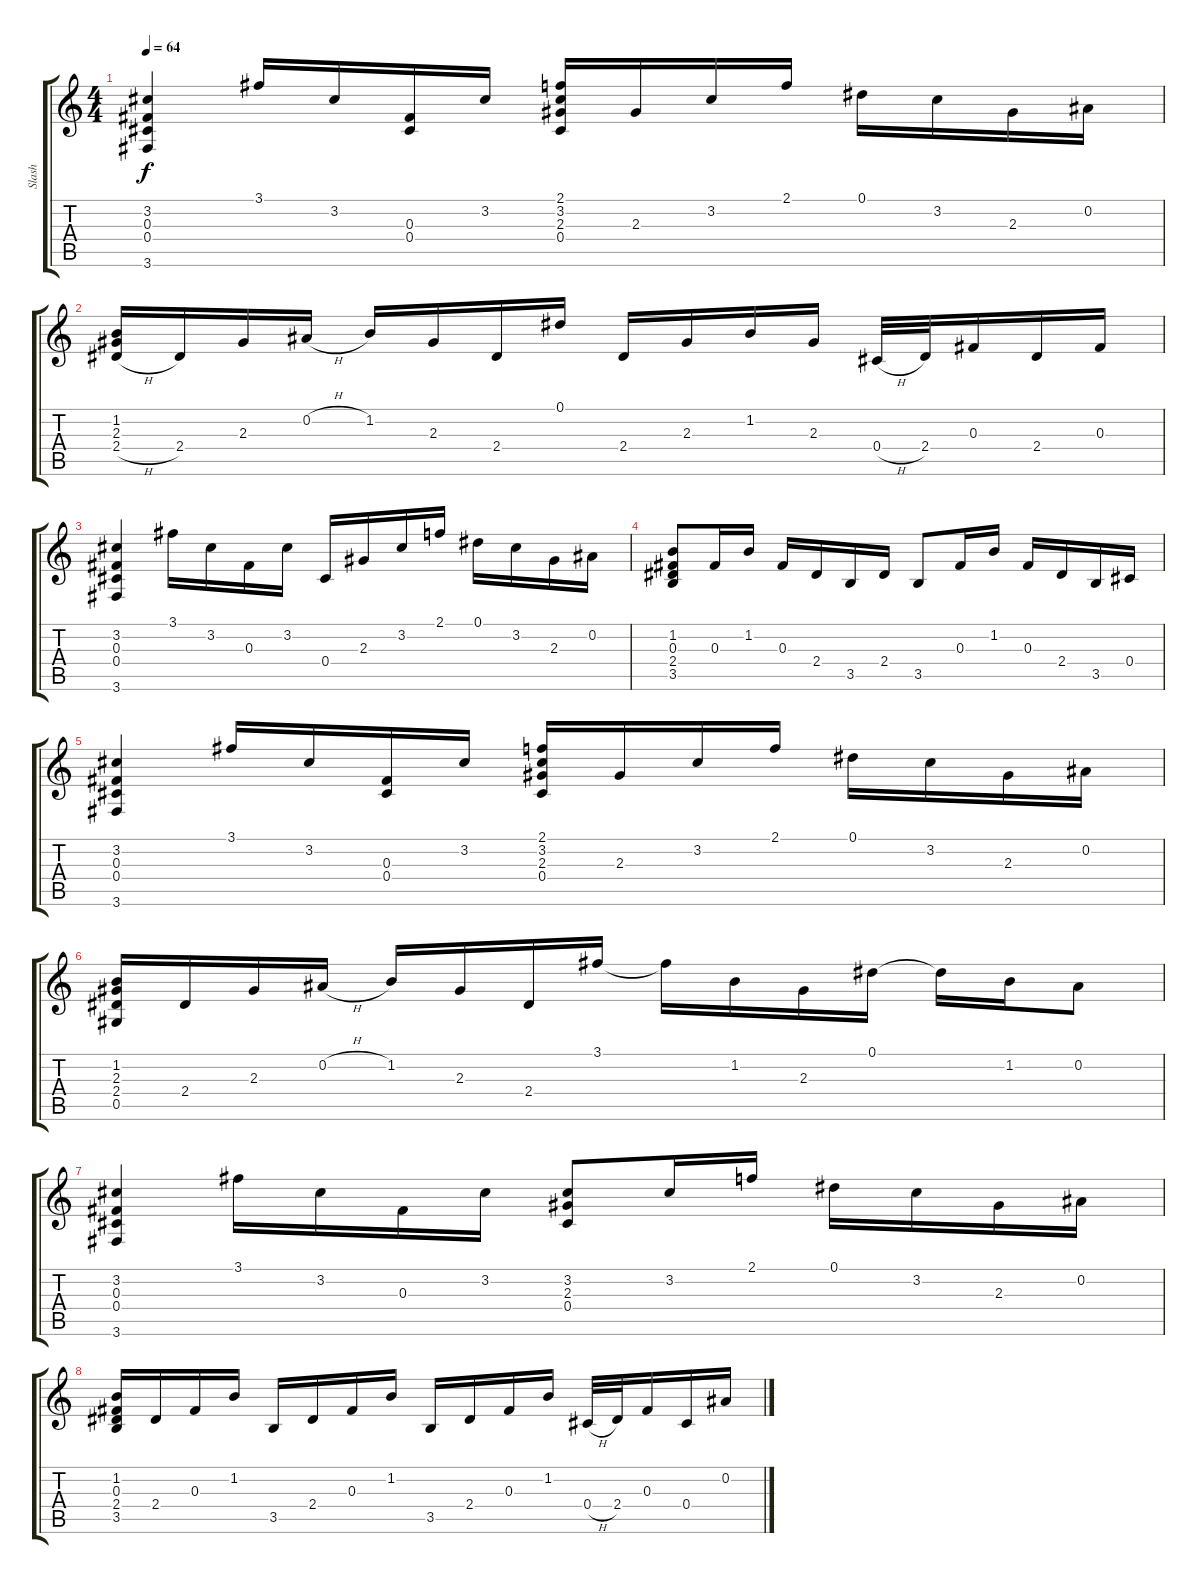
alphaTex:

\track ("Slash" "Slash") {instrument electricguitarclean}
\staff {score tabs}
\tuning (Eb4 Bb3 Gb3 Db3 Ab2 Eb2) {hide}
\ts (4 4)
\tempo 64
\clef g2
\ks c
(3.2 0.3 0.4 3.6).4{dy f} 3.1.16 3.2.16 (0.3 0.4).16 3.2.16 (2.1 3.2 2.3 0.4).16 2.3.16 3.2.16 2.1.16 0.1.16 3.2.16 2.3.16 0.2.16 |
(1.2 2.3 2.4{h}).16 2.4.16 2.3.16 0.2{h}.16 1.2.16 2.3.16 2.4.16 0.1.16 2.4.16 2.3.16 1.2.16 2.3.16 0.4{h}.32 2.4.32 0.3.16 2.4.16 0.3.16 |
(3.2 0.3 0.4 3.6).4 3.1.16 3.2.16 0.3.16 3.2.16 0.4.16 2.3.16 3.2.16 2.1.16 0.1.16 3.2.16 2.3.16 0.2.16 |
(1.2 0.3 2.4 3.5).8 0.3.16 1.2.16 0.3.16 2.4.16 3.5.16 2.4.16 3.5.8 0.3.16 1.2.16 0.3.16 2.4.16 3.5.16 0.4.16 |
(3.2 0.3 0.4 3.6).4 3.1.16 3.2.16 (0.3 0.4).16 3.2.16 (2.1 3.2 2.3 0.4).16 2.3.16 3.2.16 2.1.16 0.1.16 3.2.16 2.3.16 0.2.16 |
(1.2 2.3 2.4 0.5).16 2.4.16 2.3.16 0.2{h}.16 1.2.16 2.3.16 2.4.16 3.1.16 3.1{t}.16 1.2.16 2.3.16 0.1.16 0.1{t}.16 1.2.16 0.2.8 |
(3.2 0.3 0.4 3.6).4 3.1.16 3.2.16 0.3.16 3.2.16 (3.2 2.3 0.4).8 3.2.16 2.1.16 0.1.16 3.2.16 2.3.16 0.2.16 |
(1.2 0.3 2.4 3.5).16 2.4.16 0.3.16 1.2.16 3.5.16 2.4.16 0.3.16 1.2.16 3.5.16 2.4.16 0.3.16 1.2.16 0.4{h}.32 2.4.32 0.3.16 0.4.16 0.2.16
